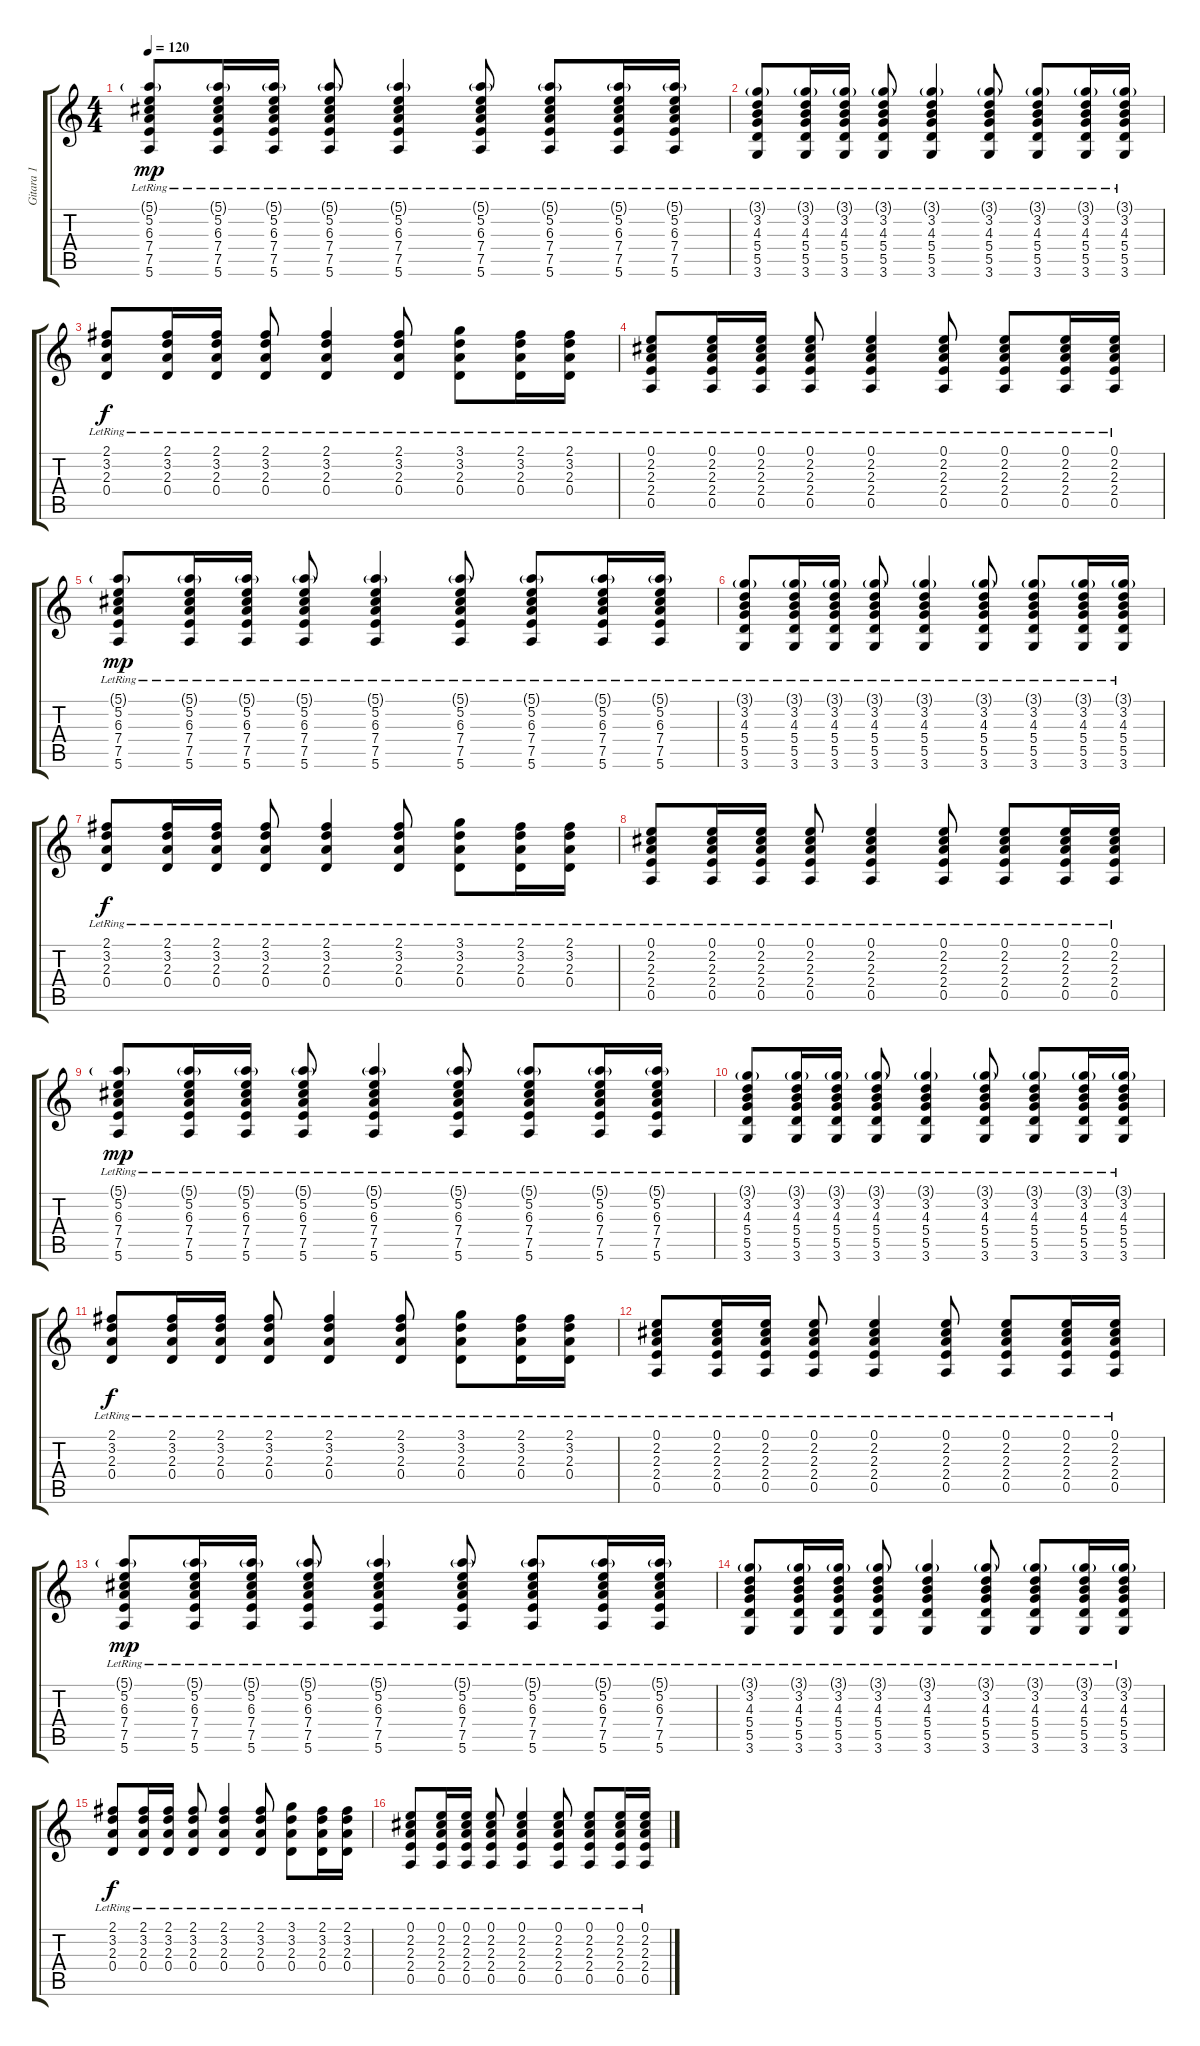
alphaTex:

\track ("Gitara 1" "Gitara 1") {instrument acousticguitarsteel}
\staff {score tabs}
\tuning (E4 B3 G3 D3 A2 E2) {hide}
\ts (4 4)
\tempo 120
\clef g2
\ks c
(5.1{g lr} 5.2{lr} 6.3{lr} 7.4{lr} 7.5{lr} 5.6{lr}).8{dy mp instrument acousticguitarsteel} (5.1{g lr} 5.2{lr} 6.3{lr} 7.4{lr} 7.5{lr} 5.6{lr}).16 (5.1{g lr} 5.2{lr} 6.3{lr} 7.4{lr} 7.5{lr} 5.6{lr}).16 (5.1{g lr} 5.2{lr} 6.3{lr} 7.4{lr} 7.5{lr} 5.6{lr}).8 (5.1{g lr} 5.2{lr} 6.3{lr} 7.4{lr} 7.5{lr} 5.6{lr}).4 (5.1{g lr} 5.2{lr} 6.3{lr} 7.4{lr} 7.5{lr} 5.6{lr}).8 (5.1{g lr} 5.2{lr} 6.3{lr} 7.4{lr} 7.5{lr} 5.6{lr}).8 (5.1{g lr} 5.2{lr} 6.3{lr} 7.4{lr} 7.5{lr} 5.6{lr}).16 (5.1{g lr} 5.2{lr} 6.3{lr} 7.4{lr} 7.5{lr} 5.6{lr}).16 |
(3.1{g lr} 3.2{lr} 4.3{lr} 5.4{lr} 5.5{lr} 3.6{lr}).8 (3.1{g lr} 3.2{lr} 4.3{lr} 5.4{lr} 5.5{lr} 3.6{lr}).16 (3.1{g lr} 3.2{lr} 4.3{lr} 5.4{lr} 5.5{lr} 3.6{lr}).16 (3.1{g lr} 3.2{lr} 4.3{lr} 5.4{lr} 5.5{lr} 3.6{lr}).8 (3.1{g lr} 3.2{lr} 4.3{lr} 5.4{lr} 5.5{lr} 3.6{lr}).4 (3.1{g lr} 3.2{lr} 4.3{lr} 5.4{lr} 5.5{lr} 3.6{lr}).8 (3.1{g lr} 3.2{lr} 4.3{lr} 5.4{lr} 5.5{lr} 3.6{lr}).8 (3.1{g lr} 3.2{lr} 4.3{lr} 5.4{lr} 5.5{lr} 3.6{lr}).16 (3.1{g lr} 3.2{lr} 4.3{lr} 5.4{lr} 5.5{lr} 3.6{lr}).16 |
(2.1{lr} 3.2{lr} 2.3{lr} 0.4{lr}).8{dy f} (2.1{lr} 3.2{lr} 2.3{lr} 0.4{lr}).16 (2.1{lr} 3.2{lr} 2.3{lr} 0.4{lr}).16 (2.1{lr} 3.2{lr} 2.3{lr} 0.4{lr}).8 (2.1{lr} 3.2{lr} 2.3{lr} 0.4{lr}).4 (2.1{lr} 3.2{lr} 2.3{lr} 0.4{lr}).8 (3.1{lr} 3.2{lr} 2.3{lr} 0.4{lr}).8 (2.1{lr} 3.2{lr} 2.3{lr} 0.4{lr}).16 (2.1{lr} 3.2{lr} 2.3{lr} 0.4{lr}).16 |
(0.1{lr} 2.2{lr} 2.3{lr} 2.4{lr} 0.5{lr}).8 (0.1{lr} 2.2{lr} 2.3{lr} 2.4{lr} 0.5{lr}).16 (0.1{lr} 2.2{lr} 2.3{lr} 2.4{lr} 0.5{lr}).16 (0.1{lr} 2.2{lr} 2.3{lr} 2.4{lr} 0.5{lr}).8 (0.1{lr} 2.2{lr} 2.3{lr} 2.4{lr} 0.5{lr}).4 (0.1{lr} 2.2{lr} 2.3{lr} 2.4{lr} 0.5{lr}).8 (0.1{lr} 2.2{lr} 2.3{lr} 2.4{lr} 0.5{lr}).8 (0.1{lr} 2.2{lr} 2.3{lr} 2.4{lr} 0.5{lr}).16 (0.1{lr} 2.2{lr} 2.3{lr} 2.4{lr} 0.5{lr}).16 |
(5.1{g lr} 5.2{lr} 6.3{lr} 7.4{lr} 7.5{lr} 5.6{lr}).8{dy mp} (5.1{g lr} 5.2{lr} 6.3{lr} 7.4{lr} 7.5{lr} 5.6{lr}).16 (5.1{g lr} 5.2{lr} 6.3{lr} 7.4{lr} 7.5{lr} 5.6{lr}).16 (5.1{g lr} 5.2{lr} 6.3{lr} 7.4{lr} 7.5{lr} 5.6{lr}).8 (5.1{g lr} 5.2{lr} 6.3{lr} 7.4{lr} 7.5{lr} 5.6{lr}).4 (5.1{g lr} 5.2{lr} 6.3{lr} 7.4{lr} 7.5{lr} 5.6{lr}).8 (5.1{g lr} 5.2{lr} 6.3{lr} 7.4{lr} 7.5{lr} 5.6{lr}).8 (5.1{g lr} 5.2{lr} 6.3{lr} 7.4{lr} 7.5{lr} 5.6{lr}).16 (5.1{g lr} 5.2{lr} 6.3{lr} 7.4{lr} 7.5{lr} 5.6{lr}).16 |
(3.1{g lr} 3.2{lr} 4.3{lr} 5.4{lr} 5.5{lr} 3.6{lr}).8 (3.1{g lr} 3.2{lr} 4.3{lr} 5.4{lr} 5.5{lr} 3.6{lr}).16 (3.1{g lr} 3.2{lr} 4.3{lr} 5.4{lr} 5.5{lr} 3.6{lr}).16 (3.1{g lr} 3.2{lr} 4.3{lr} 5.4{lr} 5.5{lr} 3.6{lr}).8 (3.1{g lr} 3.2{lr} 4.3{lr} 5.4{lr} 5.5{lr} 3.6{lr}).4 (3.1{g lr} 3.2{lr} 4.3{lr} 5.4{lr} 5.5{lr} 3.6{lr}).8 (3.1{g lr} 3.2{lr} 4.3{lr} 5.4{lr} 5.5{lr} 3.6{lr}).8 (3.1{g lr} 3.2{lr} 4.3{lr} 5.4{lr} 5.5{lr} 3.6{lr}).16 (3.1{g lr} 3.2{lr} 4.3{lr} 5.4{lr} 5.5{lr} 3.6{lr}).16 |
(2.1{lr} 3.2{lr} 2.3{lr} 0.4{lr}).8{dy f} (2.1{lr} 3.2{lr} 2.3{lr} 0.4{lr}).16 (2.1{lr} 3.2{lr} 2.3{lr} 0.4{lr}).16 (2.1{lr} 3.2{lr} 2.3{lr} 0.4{lr}).8 (2.1{lr} 3.2{lr} 2.3{lr} 0.4{lr}).4 (2.1{lr} 3.2{lr} 2.3{lr} 0.4{lr}).8 (3.1{lr} 3.2{lr} 2.3{lr} 0.4{lr}).8 (2.1{lr} 3.2{lr} 2.3{lr} 0.4{lr}).16 (2.1{lr} 3.2{lr} 2.3{lr} 0.4{lr}).16 |
(0.1{lr} 2.2{lr} 2.3{lr} 2.4{lr} 0.5{lr}).8 (0.1{lr} 2.2{lr} 2.3{lr} 2.4{lr} 0.5{lr}).16 (0.1{lr} 2.2{lr} 2.3{lr} 2.4{lr} 0.5{lr}).16 (0.1{lr} 2.2{lr} 2.3{lr} 2.4{lr} 0.5{lr}).8 (0.1{lr} 2.2{lr} 2.3{lr} 2.4{lr} 0.5{lr}).4 (0.1{lr} 2.2{lr} 2.3{lr} 2.4{lr} 0.5{lr}).8 (0.1{lr} 2.2{lr} 2.3{lr} 2.4{lr} 0.5{lr}).8 (0.1{lr} 2.2{lr} 2.3{lr} 2.4{lr} 0.5{lr}).16 (0.1{lr} 2.2{lr} 2.3{lr} 2.4{lr} 0.5{lr}).16 |
(5.1{g lr} 5.2{lr} 6.3{lr} 7.4{lr} 7.5{lr} 5.6{lr}).8{dy mp} (5.1{g lr} 5.2{lr} 6.3{lr} 7.4{lr} 7.5{lr} 5.6{lr}).16 (5.1{g lr} 5.2{lr} 6.3{lr} 7.4{lr} 7.5{lr} 5.6{lr}).16 (5.1{g lr} 5.2{lr} 6.3{lr} 7.4{lr} 7.5{lr} 5.6{lr}).8 (5.1{g lr} 5.2{lr} 6.3{lr} 7.4{lr} 7.5{lr} 5.6{lr}).4 (5.1{g lr} 5.2{lr} 6.3{lr} 7.4{lr} 7.5{lr} 5.6{lr}).8 (5.1{g lr} 5.2{lr} 6.3{lr} 7.4{lr} 7.5{lr} 5.6{lr}).8 (5.1{g lr} 5.2{lr} 6.3{lr} 7.4{lr} 7.5{lr} 5.6{lr}).16 (5.1{g lr} 5.2{lr} 6.3{lr} 7.4{lr} 7.5{lr} 5.6{lr}).16 |
(3.1{g lr} 3.2{lr} 4.3{lr} 5.4{lr} 5.5{lr} 3.6{lr}).8 (3.1{g lr} 3.2{lr} 4.3{lr} 5.4{lr} 5.5{lr} 3.6{lr}).16 (3.1{g lr} 3.2{lr} 4.3{lr} 5.4{lr} 5.5{lr} 3.6{lr}).16 (3.1{g lr} 3.2{lr} 4.3{lr} 5.4{lr} 5.5{lr} 3.6{lr}).8 (3.1{g lr} 3.2{lr} 4.3{lr} 5.4{lr} 5.5{lr} 3.6{lr}).4 (3.1{g lr} 3.2{lr} 4.3{lr} 5.4{lr} 5.5{lr} 3.6{lr}).8 (3.1{g lr} 3.2{lr} 4.3{lr} 5.4{lr} 5.5{lr} 3.6{lr}).8 (3.1{g lr} 3.2{lr} 4.3{lr} 5.4{lr} 5.5{lr} 3.6{lr}).16 (3.1{g lr} 3.2{lr} 4.3{lr} 5.4{lr} 5.5{lr} 3.6{lr}).16 |
(2.1{lr} 3.2{lr} 2.3{lr} 0.4{lr}).8{dy f} (2.1{lr} 3.2{lr} 2.3{lr} 0.4{lr}).16 (2.1{lr} 3.2{lr} 2.3{lr} 0.4{lr}).16 (2.1{lr} 3.2{lr} 2.3{lr} 0.4{lr}).8 (2.1{lr} 3.2{lr} 2.3{lr} 0.4{lr}).4 (2.1{lr} 3.2{lr} 2.3{lr} 0.4{lr}).8 (3.1{lr} 3.2{lr} 2.3{lr} 0.4{lr}).8 (2.1{lr} 3.2{lr} 2.3{lr} 0.4{lr}).16 (2.1{lr} 3.2{lr} 2.3{lr} 0.4{lr}).16 |
(0.1{lr} 2.2{lr} 2.3{lr} 2.4{lr} 0.5{lr}).8 (0.1{lr} 2.2{lr} 2.3{lr} 2.4{lr} 0.5{lr}).16 (0.1{lr} 2.2{lr} 2.3{lr} 2.4{lr} 0.5{lr}).16 (0.1{lr} 2.2{lr} 2.3{lr} 2.4{lr} 0.5{lr}).8 (0.1{lr} 2.2{lr} 2.3{lr} 2.4{lr} 0.5{lr}).4 (0.1{lr} 2.2{lr} 2.3{lr} 2.4{lr} 0.5{lr}).8 (0.1{lr} 2.2{lr} 2.3{lr} 2.4{lr} 0.5{lr}).8 (0.1{lr} 2.2{lr} 2.3{lr} 2.4{lr} 0.5{lr}).16 (0.1{lr} 2.2{lr} 2.3{lr} 2.4{lr} 0.5{lr}).16 |
(5.1{g lr} 5.2{lr} 6.3{lr} 7.4{lr} 7.5{lr} 5.6{lr}).8{dy mp} (5.1{g lr} 5.2{lr} 6.3{lr} 7.4{lr} 7.5{lr} 5.6{lr}).16 (5.1{g lr} 5.2{lr} 6.3{lr} 7.4{lr} 7.5{lr} 5.6{lr}).16 (5.1{g lr} 5.2{lr} 6.3{lr} 7.4{lr} 7.5{lr} 5.6{lr}).8 (5.1{g lr} 5.2{lr} 6.3{lr} 7.4{lr} 7.5{lr} 5.6{lr}).4 (5.1{g lr} 5.2{lr} 6.3{lr} 7.4{lr} 7.5{lr} 5.6{lr}).8 (5.1{g lr} 5.2{lr} 6.3{lr} 7.4{lr} 7.5{lr} 5.6{lr}).8 (5.1{g lr} 5.2{lr} 6.3{lr} 7.4{lr} 7.5{lr} 5.6{lr}).16 (5.1{g lr} 5.2{lr} 6.3{lr} 7.4{lr} 7.5{lr} 5.6{lr}).16 |
(3.1{g lr} 3.2{lr} 4.3{lr} 5.4{lr} 5.5{lr} 3.6{lr}).8 (3.1{g lr} 3.2{lr} 4.3{lr} 5.4{lr} 5.5{lr} 3.6{lr}).16 (3.1{g lr} 3.2{lr} 4.3{lr} 5.4{lr} 5.5{lr} 3.6{lr}).16 (3.1{g lr} 3.2{lr} 4.3{lr} 5.4{lr} 5.5{lr} 3.6{lr}).8 (3.1{g lr} 3.2{lr} 4.3{lr} 5.4{lr} 5.5{lr} 3.6{lr}).4 (3.1{g lr} 3.2{lr} 4.3{lr} 5.4{lr} 5.5{lr} 3.6{lr}).8 (3.1{g lr} 3.2{lr} 4.3{lr} 5.4{lr} 5.5{lr} 3.6{lr}).8 (3.1{g lr} 3.2{lr} 4.3{lr} 5.4{lr} 5.5{lr} 3.6{lr}).16 (3.1{g lr} 3.2{lr} 4.3{lr} 5.4{lr} 5.5{lr} 3.6{lr}).16 |
(2.1{lr} 3.2{lr} 2.3{lr} 0.4{lr}).8{dy f} (2.1{lr} 3.2{lr} 2.3{lr} 0.4{lr}).16 (2.1{lr} 3.2{lr} 2.3{lr} 0.4{lr}).16 (2.1{lr} 3.2{lr} 2.3{lr} 0.4{lr}).8 (2.1{lr} 3.2{lr} 2.3{lr} 0.4{lr}).4 (2.1{lr} 3.2{lr} 2.3{lr} 0.4{lr}).8 (3.1{lr} 3.2{lr} 2.3{lr} 0.4{lr}).8 (2.1{lr} 3.2{lr} 2.3{lr} 0.4{lr}).16 (2.1{lr} 3.2{lr} 2.3{lr} 0.4{lr}).16 |
(0.1{lr} 2.2{lr} 2.3{lr} 2.4{lr} 0.5{lr}).8 (0.1{lr} 2.2{lr} 2.3{lr} 2.4{lr} 0.5{lr}).16 (0.1{lr} 2.2{lr} 2.3{lr} 2.4{lr} 0.5{lr}).16 (0.1{lr} 2.2{lr} 2.3{lr} 2.4{lr} 0.5{lr}).8 (0.1{lr} 2.2{lr} 2.3{lr} 2.4{lr} 0.5{lr}).4 (0.1{lr} 2.2{lr} 2.3{lr} 2.4{lr} 0.5{lr}).8 (0.1{lr} 2.2{lr} 2.3{lr} 2.4{lr} 0.5{lr}).8 (0.1{lr} 2.2{lr} 2.3{lr} 2.4{lr} 0.5{lr}).16 (0.1{lr} 2.2{lr} 2.3{lr} 2.4{lr} 0.5{lr}).16
